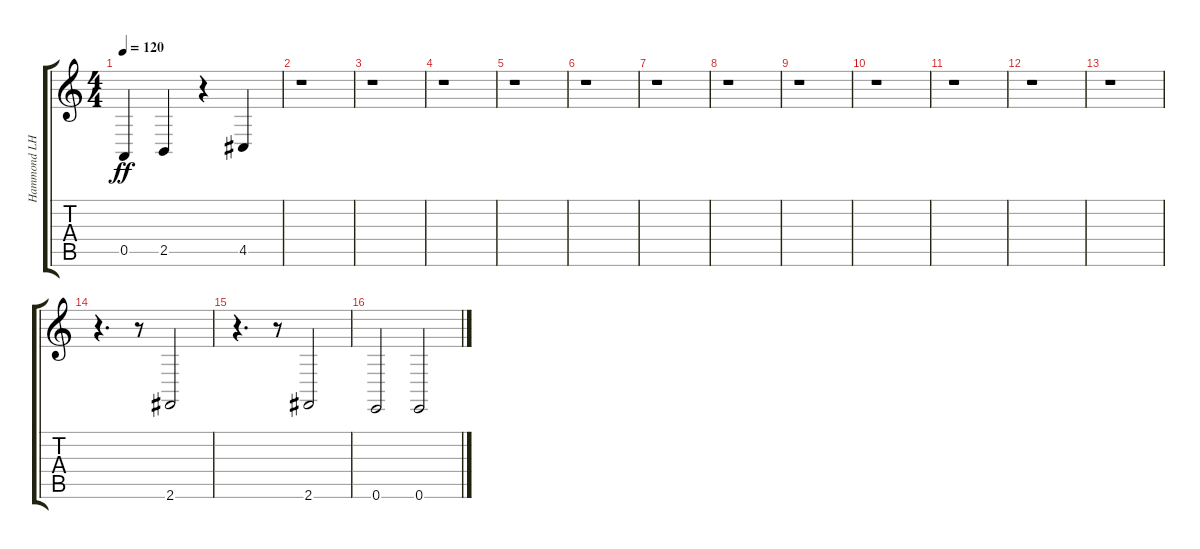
\track ("Hammond LH" "Hammond LH") {instrument musicbox}
\staff {score tabs}
\tuning (E4 B3 G3 D3 A2 E2) {hide}
\ts (4 4)
\tempo 120
\clef g2
\ks c
0.5.4{dy ff} 2.5.4 r.4 4.5.4 |
r.1 |
r.1 |
r.1 |
r.1 |
r.1 |
r.1 |
r.1 |
r.1 |
r.1 |
r.1 |
r.1 |
r.1 |
r.4{d} r.8 2.6.2 |
r.4{d} r.8 2.6.2 |
0.6.2 0.6.2
